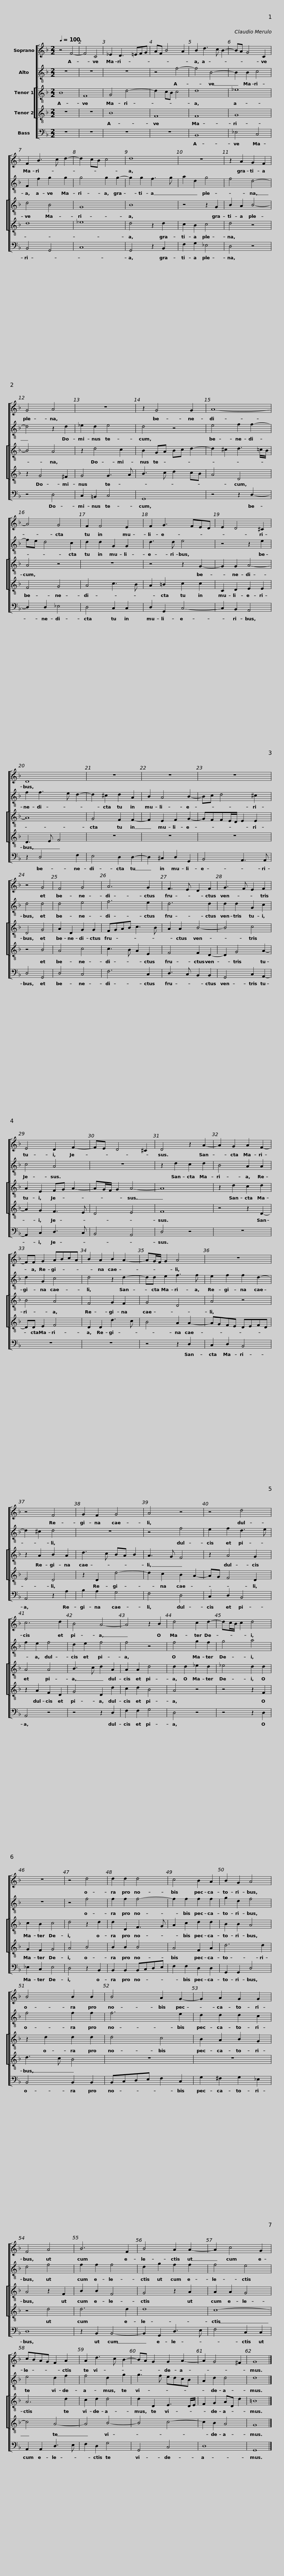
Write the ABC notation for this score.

X:1
%%score [ 1 2 [ 3 4 ] 5 ]
L:1/8
Q:1/4=100
M:2/2
I:linebreak $
K:Dmin
V:1 treble
V:2 treble-8
V:3 treble-8
V:4 treble-8
V:5 bass
V:1
 z4 F4- | F4 C4 | _E2 D3 =EFG | AF B4 A2 | B2 d3 c B2- | %5
 BA G4 C2 |$ F2 B3 c d2- | d2 cB c4 | d8 | z8 | %10
 z2 A2 G2 F2 | G4 A4 | z8 |$ z2 G4 G2 | A8- | %15
 A4 G4 | F2 F4 E2 | F2 G3 FED | E2 D4 ^C2 |$ D8 | %20
 z8 | z8 | z8 | z4 G4 | F4 G4 |$ %25
 A6 G2 | F3 E D2 F2 | G3 F E2 F2 | E4 D2 F2- | FE D4 ^C2 | %30
 D4 z2 A2- |$ A2 G2 A2 F2- | FF G2 ABcA | B2 A2 B2 A2- | AG/F/ G2 A4 | %35
 z8 |$ z4 F4 |$ G2 F2 G4 | A4 z4 | z4 d4 | %40
 c6 d2 | B4 A4- | A4 z2 B2 |$ d4 c2 d2- |$ dc/B/ c2 d4 | %45
 z8 | z4 d4 | d2 d2 d4 | c4 B2 A2 | B2 G2 A4 | %50
 B4 B2 B2 |$ B4 A2 G2- | G2 A2 G2 G2 | F4 A4 | B6 F2 | %55
 B4 A2 A2- | A2 c4 G2 |$ cBAG F2 A2 | A2 d3 c B2- | BA G2 G2 A2- | %60
 A2 G4 ^F2 | G8 |] %62
V:2
 z8 | z8 | z8 | z4 f4- | f4 B4- | %5
 B2 B2 c4 |$ F2 f2 g2 g2 | g4 g2 g2- | g2 g2 f3 g | a2 d2 g4 | %10
 f4 d4- | d4 z2 d2 | _e2 d2 e4 |$ d4 z4 | e4 f2 f2- | %15
 fe d4 c2 | d2 d2 G2 G2 | d3 d e4 | z4 z2 e2 |$ f2 f3 e d2- | %20
 d2 ^c2 d2 A2 | B2 A4 B2- | Bc d4 ^c2 | d4 d4 | d4 e4 |$ %25
 f6 e2 | d6 d2 | d2 d2 G2 c2 | c4 A4 | z8 | %30
 z2 d2 c2 d2 |$ B4 A2 A2 | d2 G2 c4 | d4 z2 d2- | dd e2 f3 f | %35
 e2 f2 f2 d2- |$ d2 ^c2 d4 |$ z8 | z4 f4 | e2 f2 d3 e | %40
 f2 e2 f4 | d2 e2 f4 | f4 z4 |$ f4 g2 f2 |$ g4 a4 | %45
 z8 | z4 f4 | f2 f2 f4- | f2 f2 f2 f2 | g2 d2 f4 | %50
 f4 f2 f2 |$ f6 e2 | d2 d2 d2 c2 | d4 f4 | f2 f2 f4 | %55
 d2 g2 f2 f2 | f4 e4 |$ e4 d2 f2 | f4 d2 g2 | g3 f edcB | %60
 A2 d2 d4 | d8 |] %62
V:3
 B8 | F8 | G4 d4- | d2 cB c4 | d8 | %5
 _e8 |$ d4 B4 | G8 | B8 | z4 z2 G2 | %10
 B2 A2 B4- | B4 A4 | z2 d4 c2 |$ B2 GA Bc d2- | d2 ^c2 d3 =c/B/ | %15
 A4 z4 | z8 | z4 z2 G2- | G2 G2 A4- |$ A8 | %20
 G4 F2 F2- | F2 E2 F2 G2- | GFFE/D/ E2 E2 | D4 G4 | A2 D2 G2 G2 |$ %25
 FGAB c3 B | A2 A2 B4- | B4 c4 | A2 E2 FG A2- | AG/F/ G2 A4- | %30
 A8 |$ z2 d2 c2 d2 | B4 A4 | F4 G2 F2 | G4 D4 | %35
 A4 z4 |$ z2 A2 B2 A2 |$ d3 c BA B2 | A3 G F4 | z2 A4 G2 | %40
 A4 A4 | B3 c d2 A2 | A2 A2 d4 |$ d2 d2 _e2 d2 |$ _e4 d2 d2 | %45
 c2 B2 c4 | d4 z2 d2 | d2 D2 F3 G | A2 c2 d2 d2 | B2 B2 A4 | %50
 z2 d2 d2 d2 |$ d4 c4 | B2 A2 B2 G2 | A4 z2 F2 | B2 B2 F4 | %55
 G4 z2 A2 | A2 A2 G4 |$ A6 d2 | c2 d2 d4 | d2 D2 E3 D/E/ | %60
 F2 G2 AD d2 | =B8 |] %62
V:4
 z8 | z8 | B8 | F8 | F8 | %5
 G8 |$ d8 | _e8 | d4 z2 d2 | c2 B2 c4 | %10
 d4 z4 | z2 G4 ^F2 | G4 G3 A |$ B3 c d2 cB | A4 D4 | %15
 F4 G4 | A4 c3 B | A2 =B2 c2 c2 | C2 D2 E2 E2 |$ D3 E F4 | %20
 z8 | z8 | z8 | z4 B4 | A4 c4 |$ %25
 c3 B A2 E2 | F4 F2 D2- | D2 G4 A2- | A2 G2 F3 E | D4 E4 | %30
 F8 |$ z4 z2 D2- | DD E2 F4 | D2 D2 d3 c | B4 A2 A2- | %35
 AGFE DEFD |$ E4 D4 |$ z2 D2 d4- | d2 c2 B2 A2- | AG F4 D2 | %40
 z2 A2 F2 D2 | G4 D2 d2 | c2 d2 B4 |$ A4 z4 |$ z4 z2 F2 | %45
 G2 F2 G4 | A4 B4 | B2 B2 B4 | A4 F2 A2 | d6 d2 | %50
 d3 c B4 |$ z8 | z8 | z4 d4 | d6 d2 | %55
 d8 | c8- |$ c4 A4- | A4 B4- | B4 c4- | %60
 c2 B2 A4 | G8 |] %62
V:5
 z8 | z8 | z8 | z8 | B,,8 | %5
 _E,4 C,4 |$ B,,4 G,,4 | C,8 | G,,4 z2 B,,2 | F,2 G,2 _E,4 | %10
 D,4 z4 | z4 D,4 | C,2 =B,,2 C,4 |$ G,,8 | z4 z2 D,2- | %15
 D,2 D,2 _E,4 | D,4 C,2 C,2 | D,2 G,,2 C,4- | C,2 B,,2 A,,4 |$ z2 D,4 F,2 | %20
 E,4 D,2 D,2- | D,2 ^C,2 D,2 G,,2 | B,,4 A,,3 A,, | D,4 G,,4 | D,4 C,4 |$ %25
 F,6 C,2 | D,3 C, B,,2 B,,2 | G,,4 C,2 A,,2- | A,,2 C,2 D,3 C, | B,,4 A,,4 | %30
 D,4 z4 |$ z8 | z8 | z8 | z4 z2 D,2 | %35
 C,2 D,2 B,,4 |$ A,,4 z2 A,2 |$ B,2 A,2 G,4 | F,4 D,4 | C,2 D,2 B,,4 | %40
 A,,4 z4 | z4 z2 D,2 | F,2 F,2 G,4 |$ D,4 z4 |$ z4 z2 D,2 | %45
 _E,2 C,2 E,4 | D,4 z2 B,,2 | B,,2 B,,2 B,,C,D,E, | F,2 F,2 D,2 D,2 | G,,2 G,,2 D,4 | %50
 B,,4 B,,2 B,,2 |$ B,,C,D,E, F,2 C,2 | G,2 ^F,2 G,2 _E,2 | D,8 | z2 B,,2 B,,4- | %55
 B,,2 G,,2 D,3 E, | F,4 C,2 C,2 |$ A,,2 A,,2 D,3 E, | F,2 D,2 G,4 | G,,4 C,4 | %60
 D,8 | G,,8 |] %62
